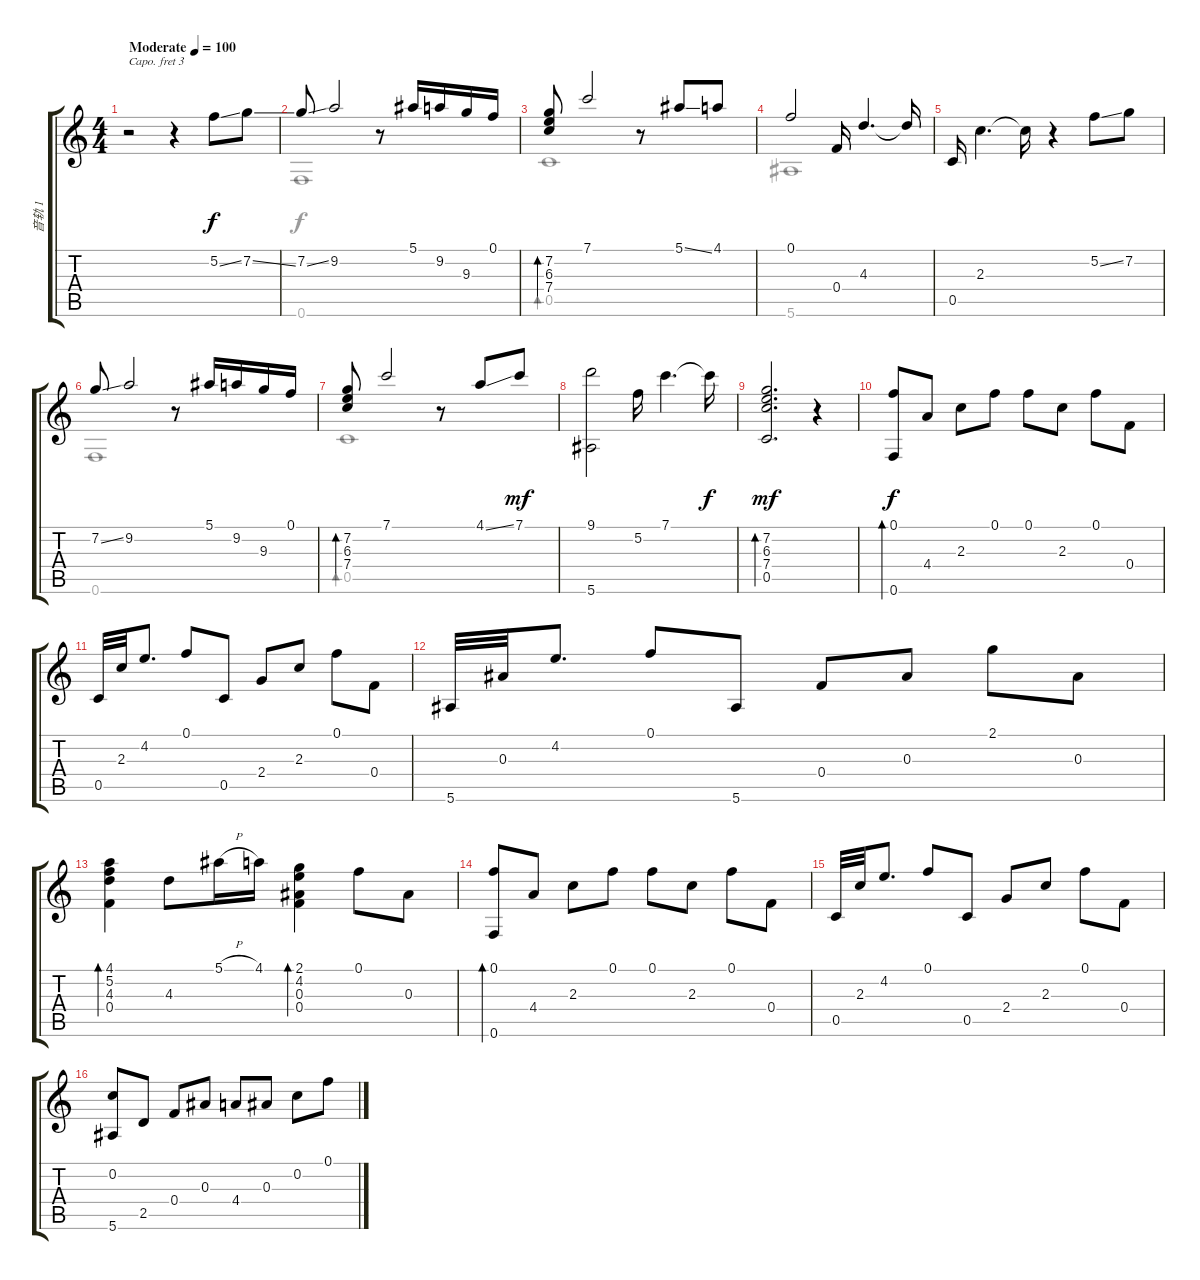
\track ("音轨 1" "音轨 1") {instrument acousticguitarsteel}
\staff {score tabs}
\capo 3
\tuning (D4 A3 G3 D3 A2 D2) {hide}
\voice
\ts (4 4)
\tempo (100 "Moderate")
\clef g2
\ks c
r.2{dy f instrument acousticguitarsteel} r.4 5.2{ss}.8 7.2{ss}.8 |
7.2{ss}.8 9.2.2 r.8 5.1.16 9.2.16 9.3.16 0.1.16 |
(7.2 6.3 7.4).8{bd 480} 7.1.2 r.8 5.1{ss}.8 4.1.8 |
0.1.2 0.4.16 4.3.4{d} 4.3{t}.16 |
0.5.16 2.3.4{d} 2.3{t}.16 r.4 5.2{ss}.8 7.2.8 |
7.2{ss}.8 9.2.2 r.8 5.1.16 9.2.16 9.3.16 0.1.16 |
(7.2 6.3 7.4).8{bd 480} 7.1.2 r.8 4.1{ss}.8 7.1.8{dy mf} |
(9.1 5.6).2 5.2.16 7.1.4{d} 7.1{t}.16{dy f} |
(7.2 6.3 7.4 0.5).2{d bd 240 dy mf} r.4 |
(0.1 0.6).8{bd 480 dy f} 4.4.8 2.3.8 0.1.8 0.1.8 2.3.8 0.1.8 0.4.8 |
0.5.32 2.3.32 4.2.8{d} 0.1.8 0.5.8 2.4.8 2.3.8 0.1.8 0.4.8 |
5.6.32 0.3.32 4.2.8{d} 0.1.8 5.6.8 0.4.8 0.3.8 2.1.8 0.3.8 |
(4.1 5.2 4.3 0.4).4{bd 240} 4.3.8 5.1{h}.16 4.1.16 (2.1 4.2 0.3 0.4).4{bd 240} 0.1.8 0.3.8 |
(0.1 0.6).8{bd 480} 4.4.8 2.3.8 0.1.8 0.1.8 2.3.8 0.1.8 0.4.8 |
0.5.32 2.3.32 4.2.8{d} 0.1.8 0.5.8 2.4.8 2.3.8 0.1.8 0.4.8 |
(0.2 5.6).8 2.5.8 0.4.8 0.3.8 4.4.8 0.3.8 0.2.8 0.1.8
\voice
\clef g2
\ottava regular
\simile none
\ks c
|
0.6.1 |
0.5.1{bd 480} |
5.6.1 |
|
0.6.1 |
0.5.1{bd 480} |
|
|
|
|
|
|
|
|
